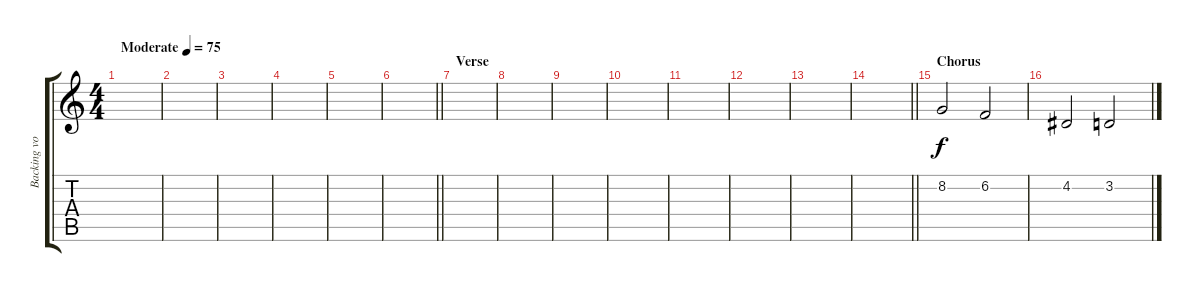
\track ("Backing vox" "Backing vo") {instrument synthvoice}
\staff {score tabs}
\tuning (E4 B3 G3 D3 A2 E2) {hide}
\ts (4 4)
\tempo (75 "Moderate")
\clef g2
\ks c
|
|
|
|
|
\barLineRight lightlight
|
\section ("" "Verse")
|
|
|
|
|
|
|
\barLineRight lightlight
|
\section ("" "Chorus")
8.2.2 6.2.2 |
4.2.2 3.2.2
